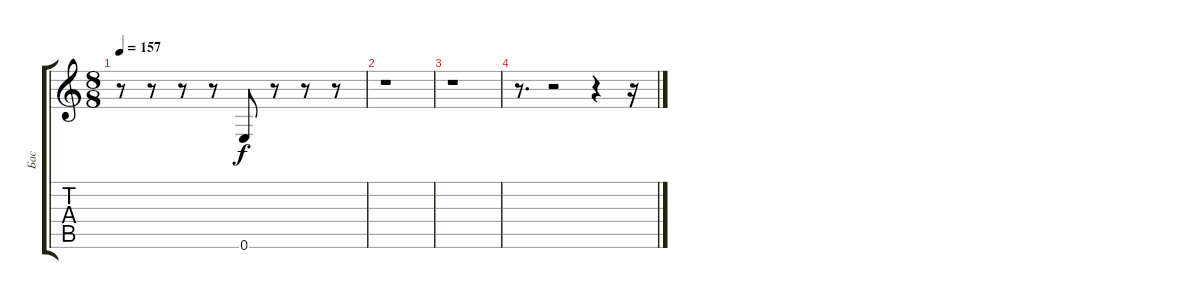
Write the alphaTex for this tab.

\track ("Бас" "Бас") {instrument fretlessbass}
\staff {score tabs}
\tuning (E4 B3 G3 D3 A2 E2) {hide}
\ts (8 8)
\tempo 157
\clef g2
\ks c
r.8{dy f} r.8 r.8 r.8 0.6.8 r.8 r.8 r.8 |
r.1 |
r.1 |
r.8{d} r.2 r.4 r.16
